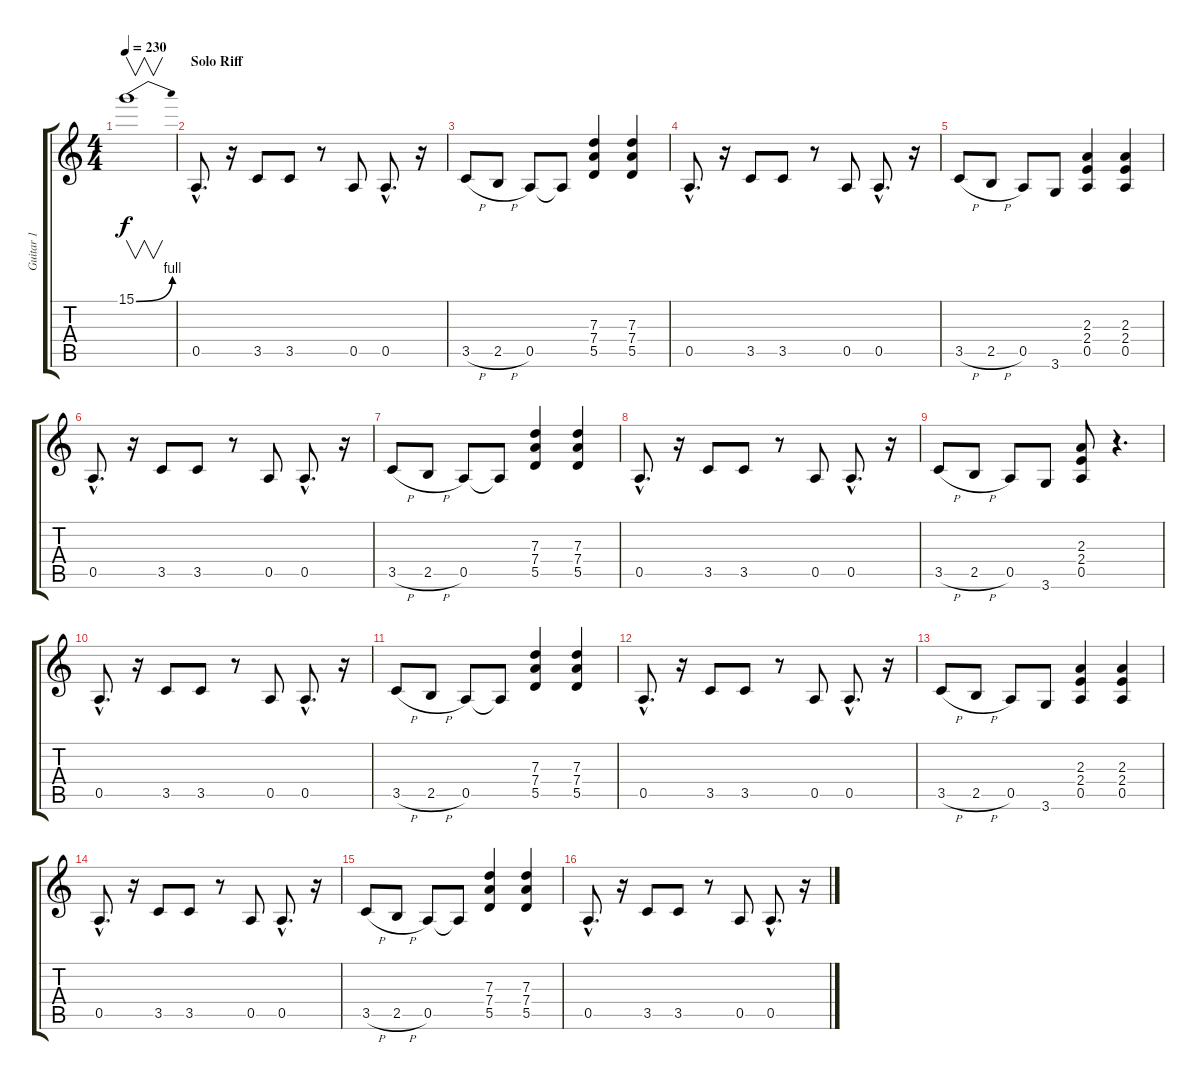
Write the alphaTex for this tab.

\track ("Guitar 1" "Guitar 1") {instrument distortionguitar}
\staff {score tabs}
\tuning (E4 B3 G3 D3 A2 E2) {hide}
\ts (4 4)
\tempo 230
\clef g2
\ks c
15.1{be (bend 0 0 60 4)}.1{v dy f} |
\section ("" "Solo Riff")
0.5{hac}.8{d} r.16 3.5.8 3.5.8 r.8 0.5.8 0.5{hac}.8{d} r.16 |
3.5{h}.8 2.5{h}.8 0.5.8 0.5{t}.8 (7.3 7.4 5.5).4 (7.3 7.4 5.5).4 |
0.5{hac}.8{d} r.16 3.5.8 3.5.8 r.8 0.5.8 0.5{hac}.8{d} r.16 |
3.5{h}.8 2.5{h}.8 0.5.8 3.6.8 (2.3 2.4 0.5).4 (2.3 2.4 0.5).4 |
0.5{hac}.8{d} r.16 3.5.8 3.5.8 r.8 0.5.8 0.5{hac}.8{d} r.16 |
3.5{h}.8 2.5{h}.8 0.5.8 0.5{t}.8 (7.3 7.4 5.5).4 (7.3 7.4 5.5).4 |
0.5{hac}.8{d} r.16 3.5.8 3.5.8 r.8 0.5.8 0.5{hac}.8{d} r.16 |
3.5{h}.8 2.5{h}.8 0.5.8 3.6.8 (2.3 2.4 0.5).8 r.4{d} |
0.5{hac}.8{d} r.16 3.5.8 3.5.8 r.8 0.5.8 0.5{hac}.8{d} r.16 |
3.5{h}.8 2.5{h}.8 0.5.8 0.5{t}.8 (7.3 7.4 5.5).4 (7.3 7.4 5.5).4 |
0.5{hac}.8{d} r.16 3.5.8 3.5.8 r.8 0.5.8 0.5{hac}.8{d} r.16 |
3.5{h}.8 2.5{h}.8 0.5.8 3.6.8 (2.3 2.4 0.5).4 (2.3 2.4 0.5).4 |
0.5{hac}.8{d} r.16 3.5.8 3.5.8 r.8 0.5.8 0.5{hac}.8{d} r.16 |
3.5{h}.8 2.5{h}.8 0.5.8 0.5{t}.8 (7.3 7.4 5.5).4 (7.3 7.4 5.5).4 |
0.5{hac}.8{d} r.16 3.5.8 3.5.8 r.8 0.5.8 0.5{hac}.8{d} r.16
